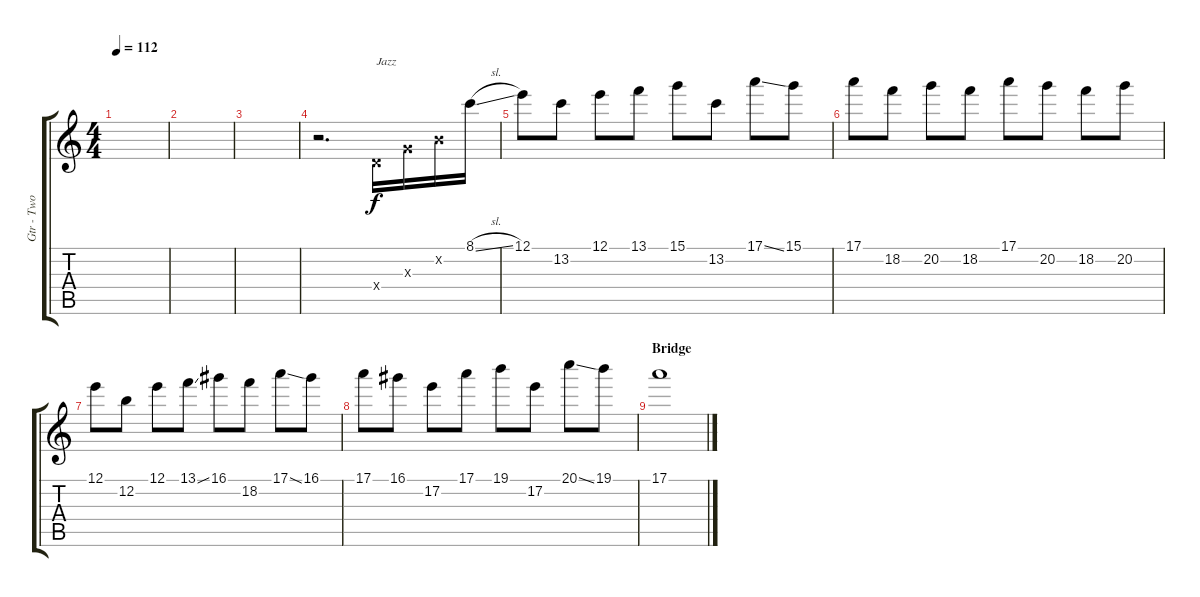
\track ("Gtr - Two" "Gtr - Two") {instrument distortionguitar}
\staff {score tabs}
\tuning (E4 B3 G3 D3 A2 E2) {hide}
\ts (4 4)
\tempo 112
\clef g2
\ks c
|
|
|
r.2{d} 0.4{x}.16{txt "Jazz" volume 10 instrument electricguitarjazz} 0.3{x}.16 0.2{x}.16 8.1{sl}.16 |
12.1.8 13.2.8 12.1.8 13.1.8 15.1.8 13.2.8 17.1{ss}.8 15.1.8 |
17.1.8 18.2.8 20.2.8 18.2.8 17.1.8 20.2.8 18.2.8 20.2.8 |
12.1.8{volume 12 instrument electricguitarjazz} 12.2.8 12.1.8 13.1{ss}.8 16.1.8 18.2.8 17.1{ss}.8 16.1.8 |
17.1.8 16.1.8 17.2.8 17.1.8 19.1.8 17.2.8 20.1{ss}.8 19.1.8 |
\section ("" "Bridge ")
17.1.1
